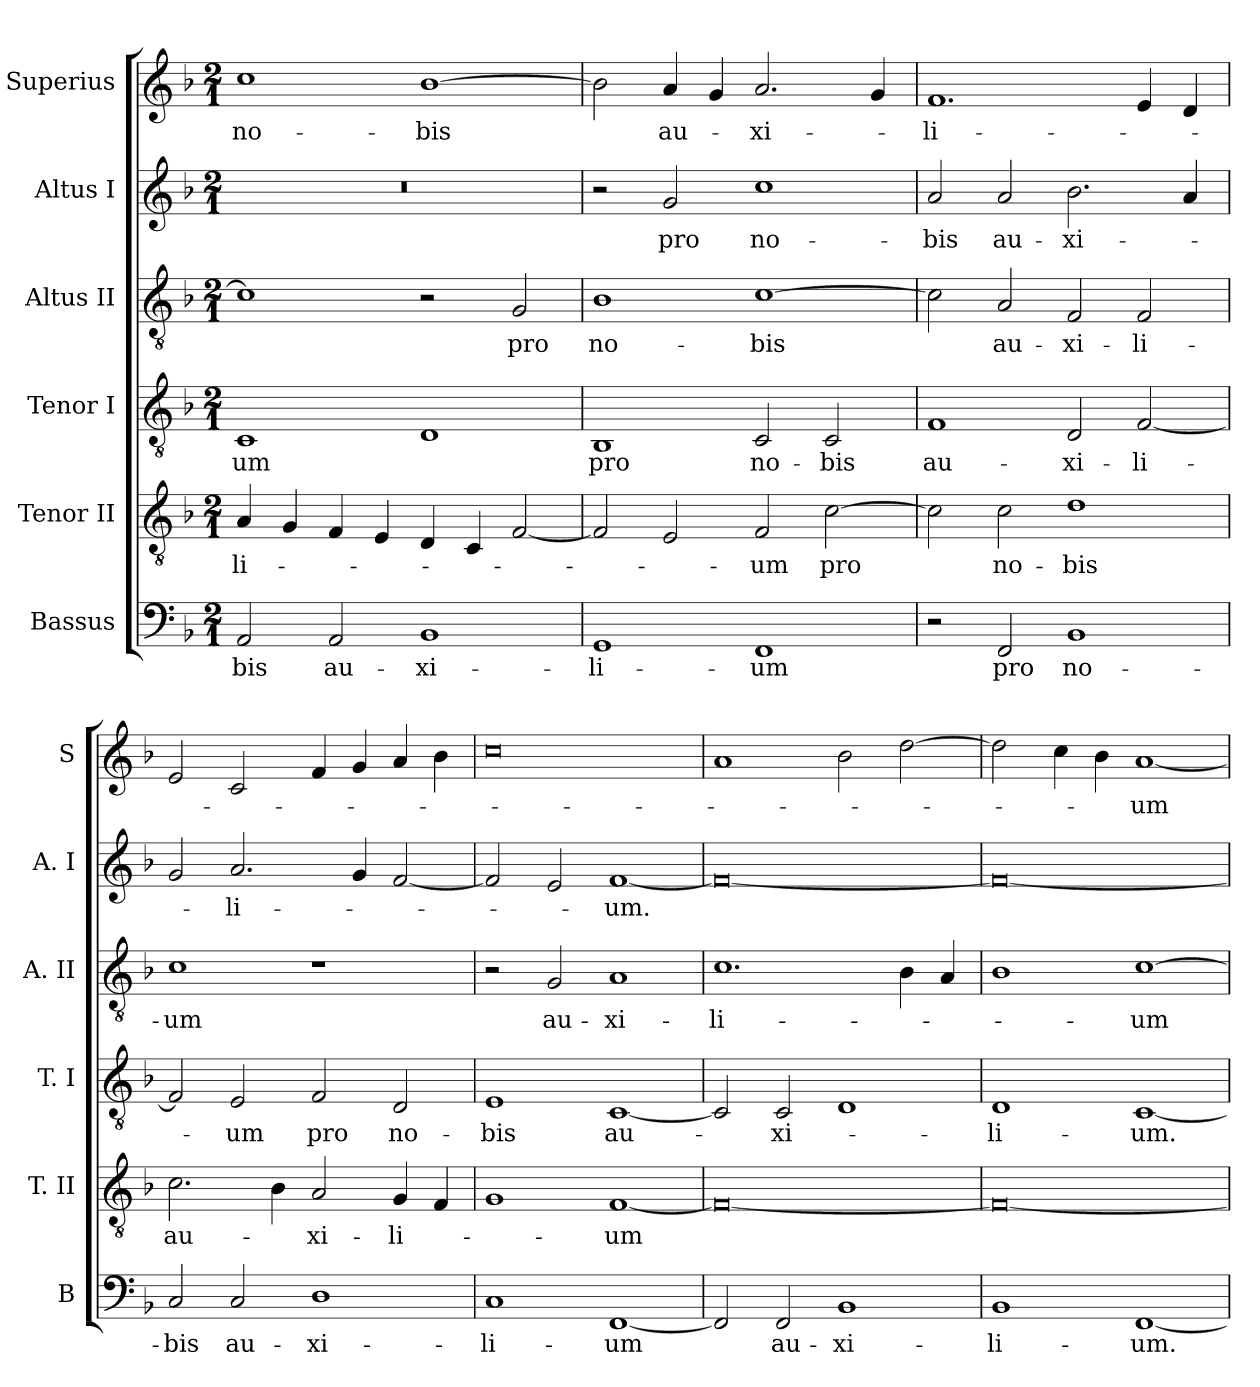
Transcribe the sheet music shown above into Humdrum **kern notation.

**kern	**text	**kern	**text	**kern	**text	**kern	**text	**kern	**text	**kern	**text
*part6	*part6	*part5	*part5	*part4	*part4	*part3	*part3	*part2	*part2	*part1	*part1
*staff6	*staff6	*staff5	*staff5	*staff4	*staff4	*staff3	*staff3	*staff2	*staff2	*staff1	*staff1
*I"Bassus	*	*I"Tenor II	*	*I"Tenor I	*	*I"Altus II	*	*I"Altus I	*	*I"Superius	*
*I'B	*	*I'T. II	*	*I'T. I	*	*I'A. II	*	*I'A. I	*	*I'S	*
*clefF4	*	*clefGv2	*	*clefGv2	*	*clefGv2	*	*clefG2	*	*clefG2	*
*k[b-]	*	*k[b-]	*	*k[b-]	*	*k[b-]	*	*k[b-]	*	*k[b-]	*
*F:	*	*F:	*	*F:	*	*F:	*	*F:	*	*F:	*
*M2/1	*	*M2/1	*	*M2/1	*	*M2/1	*	*M2/1	*	*M2/1	*
=	=	=	=	=	=	=	=	=	=	=	=
2AA	bis	4A	li-	1C	um	1c]	.	0r	.	1cc	no-
.	.	4G	.	.	.	.	.	.	.	.	.
2AA	au-	4F	.	.	.	.	.	.	.	.	.
.	.	4E	.	.	.	.	.	.	.	.	.
1BB-	xi-	4D	.	1D	.	2r	.	.	.	[1b-	bis
.	.	4C	.	.	.	.	.	.	.	.	.
.	.	[2F	.	.	.	2G	pro	.	.	.	.
=	=	=	=	=	=	=	=	=	=	=	=
1GG	li-	2F]	.	1BB-	pro	1B-	no-	2r	.	2b-]	.
.	.	2E	.	.	.	.	.	2g	pro	4a	au-
.	.	.	.	.	.	.	.	.	.	4g	.
1FF	um	2F	um	2C	no-	[1c	bis	1cc	no-	2.a	xi-
.	.	[2c	pro	2C	bis	.	.	.	.	.	.
.	.	.	.	.	.	.	.	.	.	4g	.
=	=	=	=	=	=	=	=	=	=	=	=
2r	.	2c]	.	1F	au-	2c]	.	2a	bis	1.f	li-
2FF	pro	2c	no-	.	.	2A	au-	2a	au-	.	.
1BB-	no-	1d	bis	2D	xi-	2F	xi-	2.b-	xi-	.	.
.	.	.	.	[2F	li-	2F	li-	.	.	4e	.
.	.	.	.	.	.	.	.	4a	.	4d	.
=	=	=	=	=	=	=	=	=	=	=	=
2C	bis	2.c	au-	2F]	.	1c	um	2g	.	2e	.
2C	au-	.	.	2E	um	.	.	2.a	li-	2c	.
.	.	4B-	.	.	.	.	.	.	.	.	.
1D	xi-	2A	xi-	2F	pro	1r	.	.	.	4f	.
.	.	.	.	.	.	.	.	4g	.	4g	.
.	.	4G	li-	2D	no-	.	.	[2f	.	4a	.
.	.	4F	.	.	.	.	.	.	.	4b-	.
=	=	=	=	=	=	=	=	=	=	=	=
1C	li-	1G	.	1E	bis	2r	.	2f]	.	0cc	.
.	.	.	.	.	.	2G	au-	2e	.	.	.
[1FF	um	[1F	um	[1C	au-	1A	xi-	[1f	um.	.	.
=	=	=	=	=	=	=	=	=	=	=	=
2FF]	.	0F_	.	2C]	.	1.c	li-	0f_	.	1a	.
2FF	au-	.	.	2C	xi-	.	.	.	.	.	.
1BB-	xi-	.	.	1D	.	.	.	.	.	2b-	.
.	.	.	.	.	.	4B-	.	.	.	[2dd	.
.	.	.	.	.	.	4A	.	.	.	.	.
=	=	=	=	=	=	=	=	=	=	=	=
1BB-	li-	0F_	.	1D	li-	1B-	.	0f_	.	2dd]	.
.	.	.	.	.	.	.	.	.	.	4cc	.
.	.	.	.	.	.	.	.	.	.	4b-	.
[1FF	um.	.	.	[1C	um.	[1c	um	.	.	[1a	um
=	=	=	=	=	=	=	=	=	=	=	=
*-	*-	*-	*-	*-	*-	*-	*-	*-	*-	*-	*-
